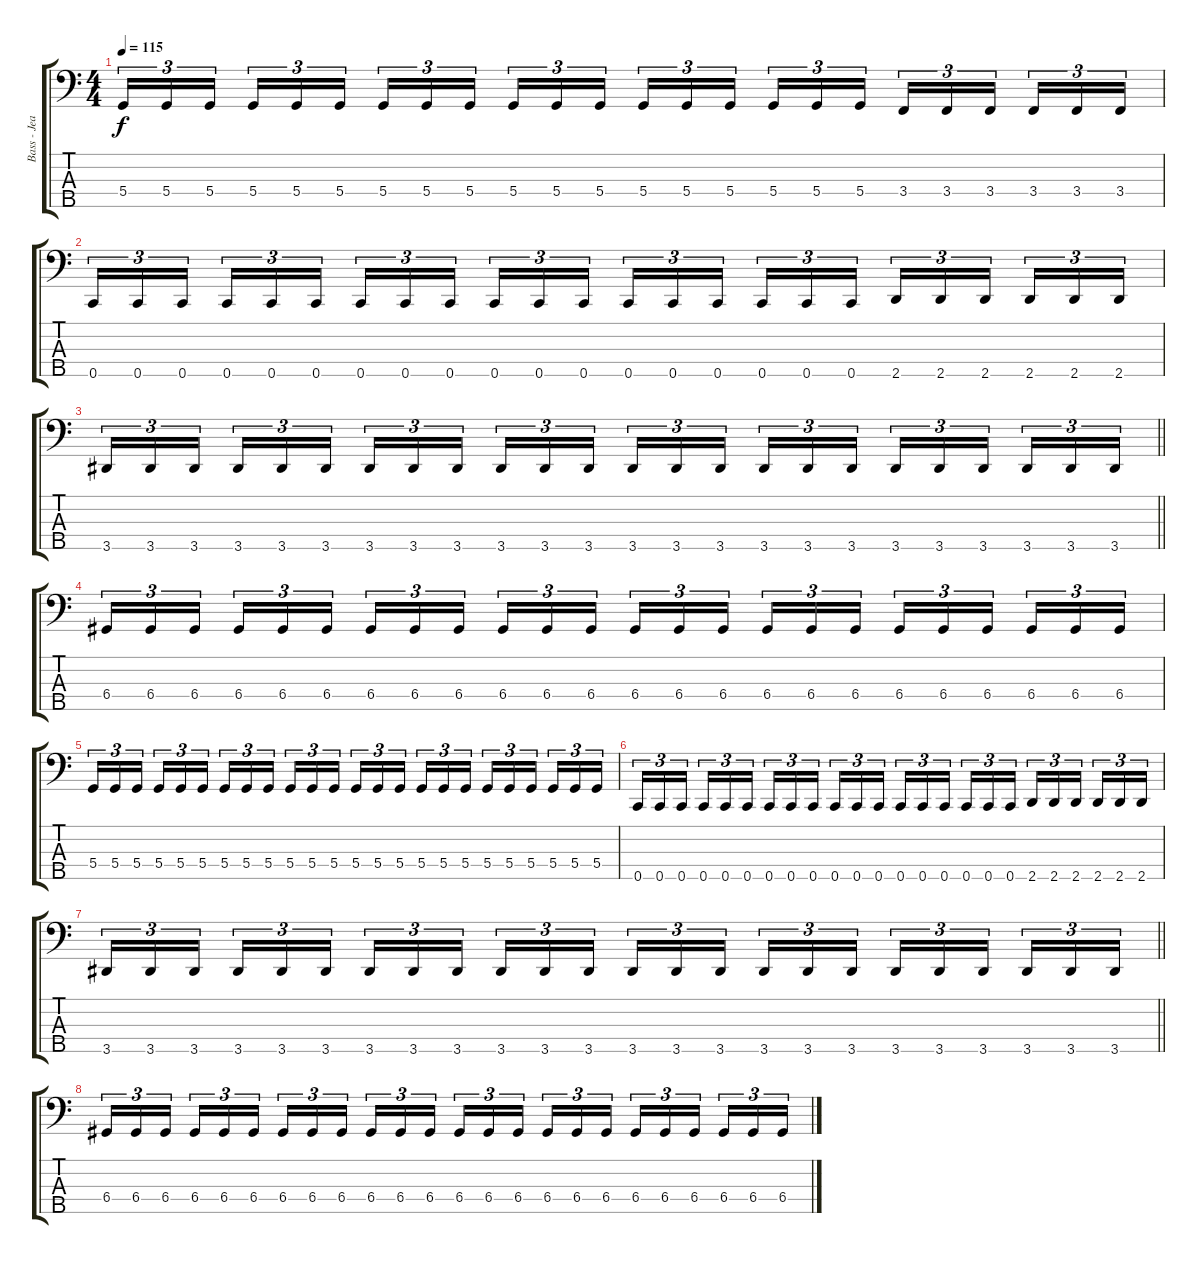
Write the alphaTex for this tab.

\track ("Bass - Jean Michel Labadie" "Bass - Jea") {instrument electricbasspick}
\staff {score tabs}
\tuning (F2 C2 G1 D1 C1) {hide}
\ts (4 4)
\tempo 115
\clef f4
\ks c
5.4.16{tu (3 2) dy f} 5.4.16{tu (3 2)} 5.4.16{tu (3 2) beam splitsecondary} 5.4.16{tu (3 2)} 5.4.16{tu (3 2)} 5.4.16{tu (3 2)} 5.4.16{tu (3 2)} 5.4.16{tu (3 2)} 5.4.16{tu (3 2) beam splitsecondary} 5.4.16{tu (3 2)} 5.4.16{tu (3 2)} 5.4.16{tu (3 2)} 5.4.16{tu (3 2)} 5.4.16{tu (3 2)} 5.4.16{tu (3 2) beam splitsecondary} 5.4.16{tu (3 2)} 5.4.16{tu (3 2)} 5.4.16{tu (3 2)} 3.4.16{tu (3 2)} 3.4.16{tu (3 2)} 3.4.16{tu (3 2) beam splitsecondary} 3.4.16{tu (3 2)} 3.4.16{tu (3 2)} 3.4.16{tu (3 2)} |
0.5.16{tu (3 2)} 0.5.16{tu (3 2)} 0.5.16{tu (3 2) beam splitsecondary} 0.5.16{tu (3 2)} 0.5.16{tu (3 2)} 0.5.16{tu (3 2)} 0.5.16{tu (3 2)} 0.5.16{tu (3 2)} 0.5.16{tu (3 2) beam splitsecondary} 0.5.16{tu (3 2)} 0.5.16{tu (3 2)} 0.5.16{tu (3 2)} 0.5.16{tu (3 2)} 0.5.16{tu (3 2)} 0.5.16{tu (3 2) beam splitsecondary} 0.5.16{tu (3 2)} 0.5.16{tu (3 2)} 0.5.16{tu (3 2)} 2.5.16{tu (3 2)} 2.5.16{tu (3 2)} 2.5.16{tu (3 2) beam splitsecondary} 2.5.16{tu (3 2)} 2.5.16{tu (3 2)} 2.5.16{tu (3 2)} |
\barLineRight lightlight
3.5.16{tu (3 2)} 3.5.16{tu (3 2)} 3.5.16{tu (3 2) beam splitsecondary} 3.5.16{tu (3 2)} 3.5.16{tu (3 2)} 3.5.16{tu (3 2)} 3.5.16{tu (3 2)} 3.5.16{tu (3 2)} 3.5.16{tu (3 2) beam splitsecondary} 3.5.16{tu (3 2)} 3.5.16{tu (3 2)} 3.5.16{tu (3 2)} 3.5.16{tu (3 2)} 3.5.16{tu (3 2)} 3.5.16{tu (3 2) beam splitsecondary} 3.5.16{tu (3 2)} 3.5.16{tu (3 2)} 3.5.16{tu (3 2)} 3.5.16{tu (3 2)} 3.5.16{tu (3 2)} 3.5.16{tu (3 2) beam splitsecondary} 3.5.16{tu (3 2)} 3.5.16{tu (3 2)} 3.5.16{tu (3 2)} |
\section ("" "")
6.4.16{tu (3 2)} 6.4.16{tu (3 2)} 6.4.16{tu (3 2) beam splitsecondary} 6.4.16{tu (3 2)} 6.4.16{tu (3 2)} 6.4.16{tu (3 2)} 6.4.16{tu (3 2)} 6.4.16{tu (3 2)} 6.4.16{tu (3 2) beam splitsecondary} 6.4.16{tu (3 2)} 6.4.16{tu (3 2)} 6.4.16{tu (3 2)} 6.4.16{tu (3 2)} 6.4.16{tu (3 2)} 6.4.16{tu (3 2) beam splitsecondary} 6.4.16{tu (3 2)} 6.4.16{tu (3 2)} 6.4.16{tu (3 2)} 6.4.16{tu (3 2)} 6.4.16{tu (3 2)} 6.4.16{tu (3 2) beam splitsecondary} 6.4.16{tu (3 2)} 6.4.16{tu (3 2)} 6.4.16{tu (3 2)} |
5.4.16{tu (3 2)} 5.4.16{tu (3 2)} 5.4.16{tu (3 2) beam splitsecondary} 5.4.16{tu (3 2)} 5.4.16{tu (3 2)} 5.4.16{tu (3 2)} 5.4.16{tu (3 2)} 5.4.16{tu (3 2)} 5.4.16{tu (3 2) beam splitsecondary} 5.4.16{tu (3 2)} 5.4.16{tu (3 2)} 5.4.16{tu (3 2)} 5.4.16{tu (3 2)} 5.4.16{tu (3 2)} 5.4.16{tu (3 2) beam splitsecondary} 5.4.16{tu (3 2)} 5.4.16{tu (3 2)} 5.4.16{tu (3 2)} 5.4.16{tu (3 2)} 5.4.16{tu (3 2)} 5.4.16{tu (3 2) beam splitsecondary} 5.4.16{tu (3 2)} 5.4.16{tu (3 2)} 5.4.16{tu (3 2)} |
0.5.16{tu (3 2)} 0.5.16{tu (3 2)} 0.5.16{tu (3 2) beam splitsecondary} 0.5.16{tu (3 2)} 0.5.16{tu (3 2)} 0.5.16{tu (3 2)} 0.5.16{tu (3 2)} 0.5.16{tu (3 2)} 0.5.16{tu (3 2) beam splitsecondary} 0.5.16{tu (3 2)} 0.5.16{tu (3 2)} 0.5.16{tu (3 2)} 0.5.16{tu (3 2)} 0.5.16{tu (3 2)} 0.5.16{tu (3 2) beam splitsecondary} 0.5.16{tu (3 2)} 0.5.16{tu (3 2)} 0.5.16{tu (3 2)} 2.5.16{tu (3 2)} 2.5.16{tu (3 2)} 2.5.16{tu (3 2) beam splitsecondary} 2.5.16{tu (3 2)} 2.5.16{tu (3 2)} 2.5.16{tu (3 2)} |
\barLineRight lightlight
3.5.16{tu (3 2)} 3.5.16{tu (3 2)} 3.5.16{tu (3 2) beam splitsecondary} 3.5.16{tu (3 2)} 3.5.16{tu (3 2)} 3.5.16{tu (3 2)} 3.5.16{tu (3 2)} 3.5.16{tu (3 2)} 3.5.16{tu (3 2) beam splitsecondary} 3.5.16{tu (3 2)} 3.5.16{tu (3 2)} 3.5.16{tu (3 2)} 3.5.16{tu (3 2)} 3.5.16{tu (3 2)} 3.5.16{tu (3 2) beam splitsecondary} 3.5.16{tu (3 2)} 3.5.16{tu (3 2)} 3.5.16{tu (3 2)} 3.5.16{tu (3 2)} 3.5.16{tu (3 2)} 3.5.16{tu (3 2) beam splitsecondary} 3.5.16{tu (3 2)} 3.5.16{tu (3 2)} 3.5.16{tu (3 2)} |
\section ("" "")
6.4.16{tu (3 2)} 6.4.16{tu (3 2)} 6.4.16{tu (3 2) beam splitsecondary} 6.4.16{tu (3 2)} 6.4.16{tu (3 2)} 6.4.16{tu (3 2)} 6.4.16{tu (3 2)} 6.4.16{tu (3 2)} 6.4.16{tu (3 2) beam splitsecondary} 6.4.16{tu (3 2)} 6.4.16{tu (3 2)} 6.4.16{tu (3 2)} 6.4.16{tu (3 2)} 6.4.16{tu (3 2)} 6.4.16{tu (3 2) beam splitsecondary} 6.4.16{tu (3 2)} 6.4.16{tu (3 2)} 6.4.16{tu (3 2)} 6.4.16{tu (3 2)} 6.4.16{tu (3 2)} 6.4.16{tu (3 2) beam splitsecondary} 6.4.16{tu (3 2)} 6.4.16{tu (3 2)} 6.4.16{tu (3 2)}
